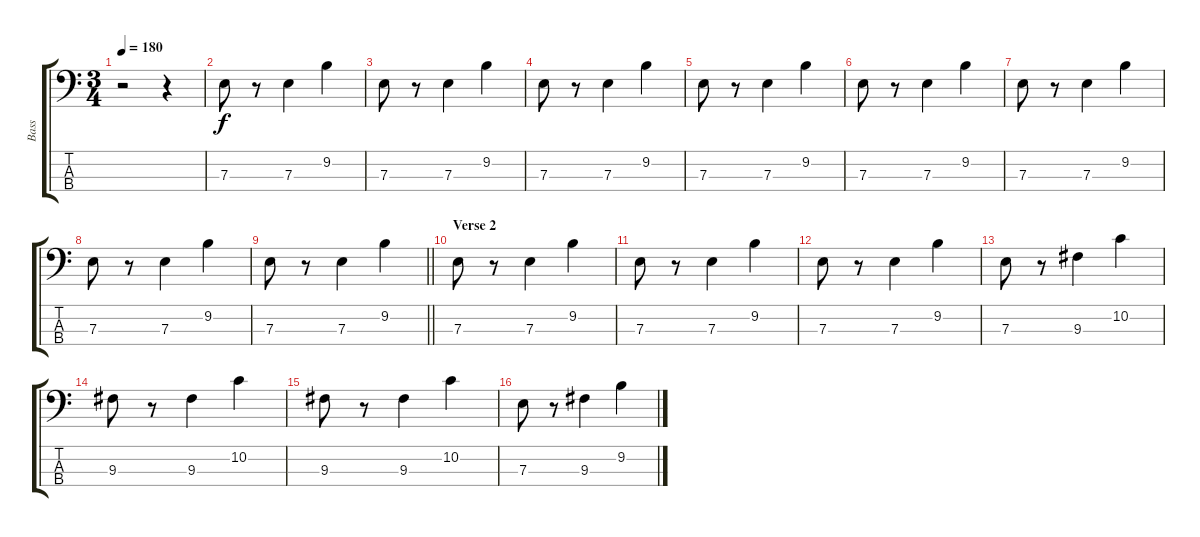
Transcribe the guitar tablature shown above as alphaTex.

\track ("Bass" "Bass") {instrument electricbassfinger}
\staff {score tabs}
\tuning (G2 D2 A1 E1) {hide}
\ts (3 4)
\tempo 180
\clef f4
\ks c
r.2{dy f} r.4 |
7.3.8 r.8 7.3.4 9.2.4 |
7.3.8 r.8 7.3.4 9.2.4 |
7.3.8 r.8 7.3.4 9.2.4 |
7.3.8 r.8 7.3.4 9.2.4 |
7.3.8 r.8 7.3.4 9.2.4 |
7.3.8 r.8 7.3.4 9.2.4 |
7.3.8 r.8 7.3.4 9.2.4 |
\barLineRight lightlight
7.3.8 r.8 7.3.4 9.2.4 |
\section ("" "Verse 2")
7.3.8 r.8 7.3.4 9.2.4 |
7.3.8 r.8 7.3.4 9.2.4 |
7.3.8 r.8 7.3.4 9.2.4 |
7.3.8 r.8 9.3.4 10.2.4 |
9.3.8 r.8 9.3.4 10.2.4 |
9.3.8 r.8 9.3.4 10.2.4 |
7.3.8 r.8 9.3.4 9.2.4
